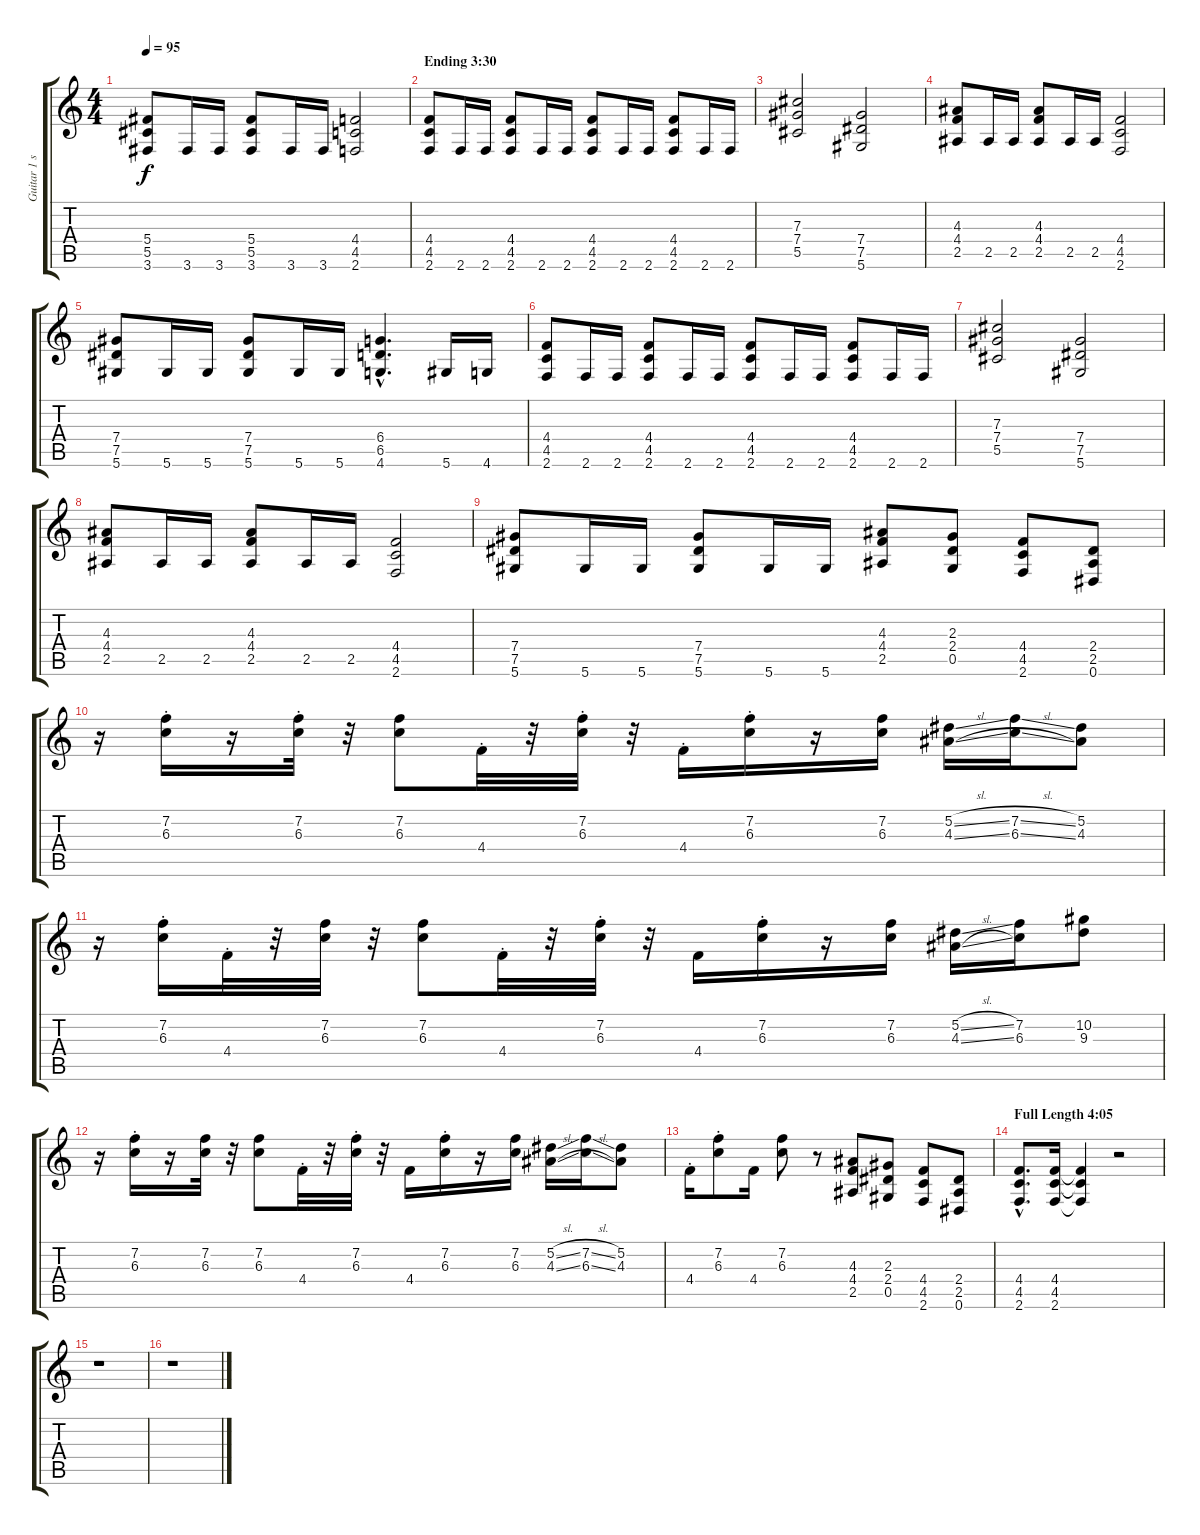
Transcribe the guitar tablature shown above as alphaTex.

\track ("Guitar 1 support" "Guitar 1 s") {instrument distortionguitar}
\staff {score tabs}
\tuning (Eb4 Bb3 Gb3 Db3 Ab2 Eb2) {hide}
\ts (4 4)
\tempo 95
\clef g2
\ks c
(5.4 5.5 3.6).8{dy f} 3.6.16 3.6.16 (5.4 5.5 3.6).8 3.6.16 3.6.16 (4.4 4.5 2.6).2 |
\section ("" "Ending 3:30")
(4.4 4.5 2.6).8 2.6.16 2.6.16 (4.4 4.5 2.6).8 2.6.16 2.6.16 (4.4 4.5 2.6).8 2.6.16 2.6.16 (4.4 4.5 2.6).8 2.6.16 2.6.16 |
(7.3 7.4 5.5).2 (7.4 7.5 5.6).2 |
(4.3 4.4 2.5).8 2.5.16 2.5.16 (4.3 4.4 2.5).8 2.5.16 2.5.16 (4.4 4.5 2.6).2 |
(7.4 7.5 5.6).8 5.6.16 5.6.16 (7.4 7.5 5.6).8 5.6.16 5.6.16 (6.4{hac} 6.5{hac} 4.6{hac}).4{d} 5.6.16 4.6.16 |
(4.4 4.5 2.6).8 2.6.16 2.6.16 (4.4 4.5 2.6).8 2.6.16 2.6.16 (4.4 4.5 2.6).8 2.6.16 2.6.16 (4.4 4.5 2.6).8 2.6.16 2.6.16 |
(7.3 7.4 5.5).2 (7.4 7.5 5.6).2 |
(4.3 4.4 2.5).8 2.5.16 2.5.16 (4.3 4.4 2.5).8 2.5.16 2.5.16 (4.4 4.5 2.6).2 |
(7.4 7.5 5.6).8 5.6.16 5.6.16 (7.4 7.5 5.6).8 5.6.16 5.6.16 (4.3 4.4 2.5).8 (2.3 2.4 0.5).8 (4.4 4.5 2.6).8 (2.4 2.5 0.6).8 |
r.16 (7.2{st} 6.3).16 r.16 (7.2{st} 6.3{st}).32 r.32 (7.2 6.3).8 4.4{st}.32 r.32 (7.2{st} 6.3{st}).32 r.32 4.4{st}.16 (7.2{st} 6.3{st}).16 r.16 (7.2 6.3).16 (5.2{sl} 4.3{sl}).16 (7.2{sl} 6.3{sl}).16 (5.2 4.3).8 |
r.16 (7.2{st} 6.3{st}).16 4.4{st}.32 r.32 (7.2 6.3).32 r.32 (7.2 6.3).8 4.4{st}.32 r.32 (7.2{st} 6.3{st}).32 r.32 4.4.16 (7.2{st} 6.3{st}).16 r.16 (7.2 6.3).16 (5.2{sl} 4.3{sl}).16 (7.2 6.3).16 (10.2 9.3).8 |
r.16 (7.2{st} 6.3{st}).16 r.16 (7.2 6.3).32 r.32 (7.2 6.3).8 4.4{st}.32 r.32 (7.2{st} 6.3{st}).32 r.32 4.4.16 (7.2{st} 6.3{st}).16 r.16 (7.2 6.3).16 (5.2{sl} 4.3{sl}).16 (7.2{sl} 6.3{sl}).16 (5.2 4.3).8 |
4.4{st}.16 (7.2{st} 6.3{st}).8 4.4.16 (7.2 6.3).8 r.8 (4.3 4.4 2.5).8 (2.3 2.4 0.5).8 (4.4 4.5 2.6).8 (2.4 2.5 0.6).8 |
\section ("" "Full Length 4:05")
(4.4{hac} 4.5{hac} 2.6{hac}).8{d} (4.4 4.5 2.6).16 (4.4{t} 4.5{t} 2.6{t}).4 r.2 |
r.1 |
r.1
